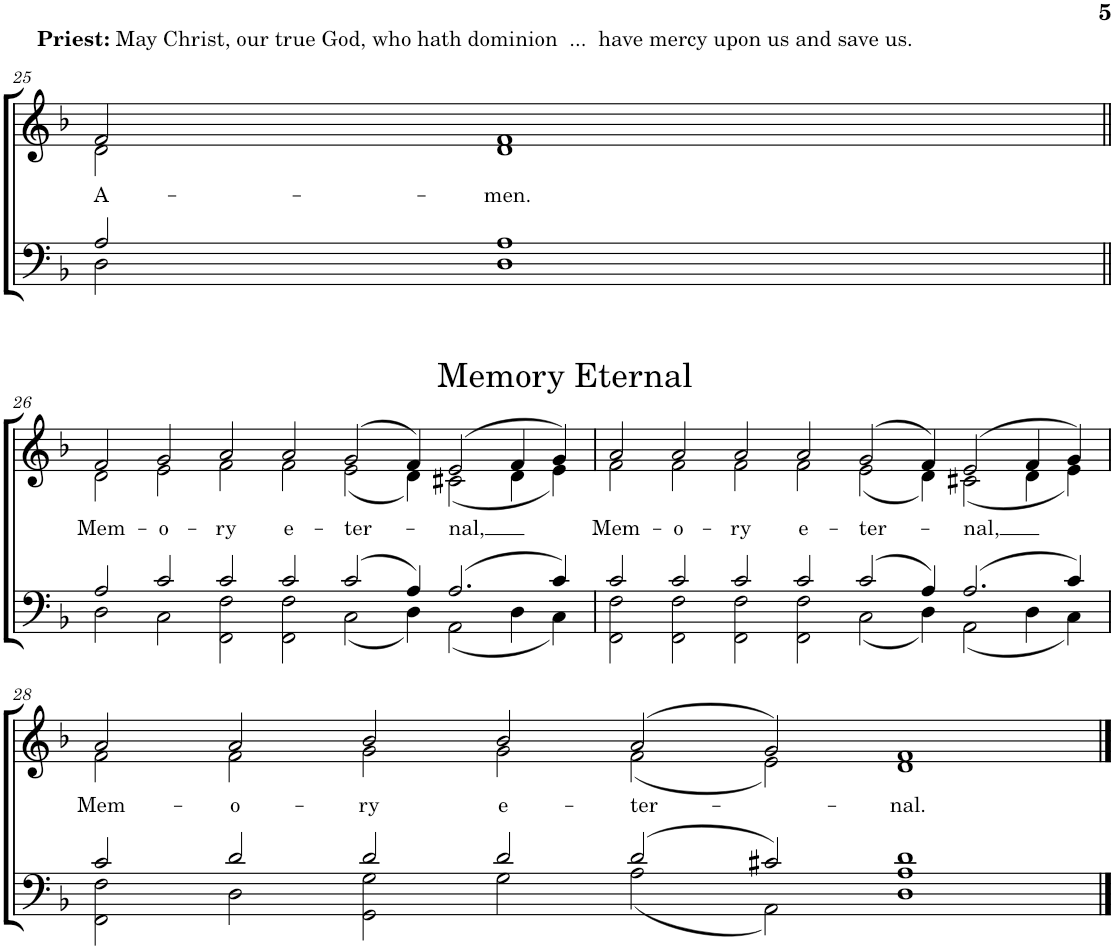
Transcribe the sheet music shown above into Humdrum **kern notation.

**kern	**kern	**text
*part2	*part1	*part1
*staff2	*staff1	*staff1
*I"Men	*I"Women	*
!!LO:PB:g=z
*clefF4	*clefG2	*
*k[b-]	*k[b-]	*
=25	=25	=25
*^	*	*
!	!	!LO:TX:a:B:t=Priest&colon;	!
!	!	!LO:TX:a:t=May Christ, our true God, who hath dominion  ...  have mercy upon us and save us.	!
!	!	!	!LO:LY:b
*	*	*^	*
2A/	2D\	2f/	2d\	A-
!	!	!	!	!LO:LY:b
[2A	[2D	[2f	[2d	-men.
!!LO:LB:g=z	!!
=26||	=26||	=26||	=26||	=26||
!	!	!LO:TX:a:t=Memory Eternal	!	!
!	!	!	!	!LO:LY:b
2A/	2D\	2f/	2d\	Mem-
2A]	2D]	2f]	2d]	.
!	!	!	!	!LO:LY:b
2c/	2C\	2g/	2e\	-o-
!	!	!	!	!LO:LY:b
2c/	2FF\ 2F\	2a/	2f\	-ry
!	!	!	!	!LO:LY:b
2c/	2FF\ 2F\	2a/	2f\	e-
!	!	!	!	!LO:LY:b
(2c/	(2C\	(2g/	(2e\	-ter-
4A/)	4D\)	4f/)	4d\)	.
!	!	!	!	!LO:LY:b
(2.A/	(2AA\	(2e/	(2c#X\	-nal,
.	4D\	4f/	4d\	.
4c/)	4C\)	4g/)	4e\)	.
=27	=27	=27	=27	=27
!	!	!	!	!LO:LY:b
2c/	2FF\ 2F\	2a/	2f\	Mem-
!	!	!	!	!LO:LY:b
2c/	2FF\ 2F\	2a/	2f\	-o-
!	!	!	!	!LO:LY:b
2c/	2FF\ 2F\	2a/	2f\	-ry
!	!	!	!	!LO:LY:b
2c/	2FF\ 2F\	2a/	2f\	e-
!	!	!	!	!LO:LY:b
(2c/	(2C\	(2g/	(2e\	-ter-
4A/)	4D\)	4f/)	4d\)	.
!	!	!	!	!LO:LY:b
(2.A/	(2AA\	(2e/	(2c#X\	-nal,
.	4D\	4f/	4d\	.
4c/)	4C\)	4g/)	4e\)	.
!!LO:LB:g=z	!!
=28	=28	=28	=28	=28
!	!	!	!	!LO:LY:b
2c/	2FF\ 2F\	2a/	2f\	Mem-
!	!	!	!	!LO:LY:b
2d/	2D\	2a/	2f\	-o-
!	!	!	!	!LO:LY:b
2d/	2GG\ 2G\	2b-/	2g\	-ry
!	!	!	!	!LO:LY:b
2d/	2G\	2b-/	2g\	e-
!	!	!	!	!LO:LY:b
(2d/	(2A\	(2a/	(2f\	-ter-
2c#X/)	2AA\)	2g/)	2e\)	.
!	!	!	!	!LO:LY:b
1d	1D 1A	1f	1d	-nal.
*v	*v	*	*	*
*	*v	*v	*
==	==	==
*-	*-	*-
